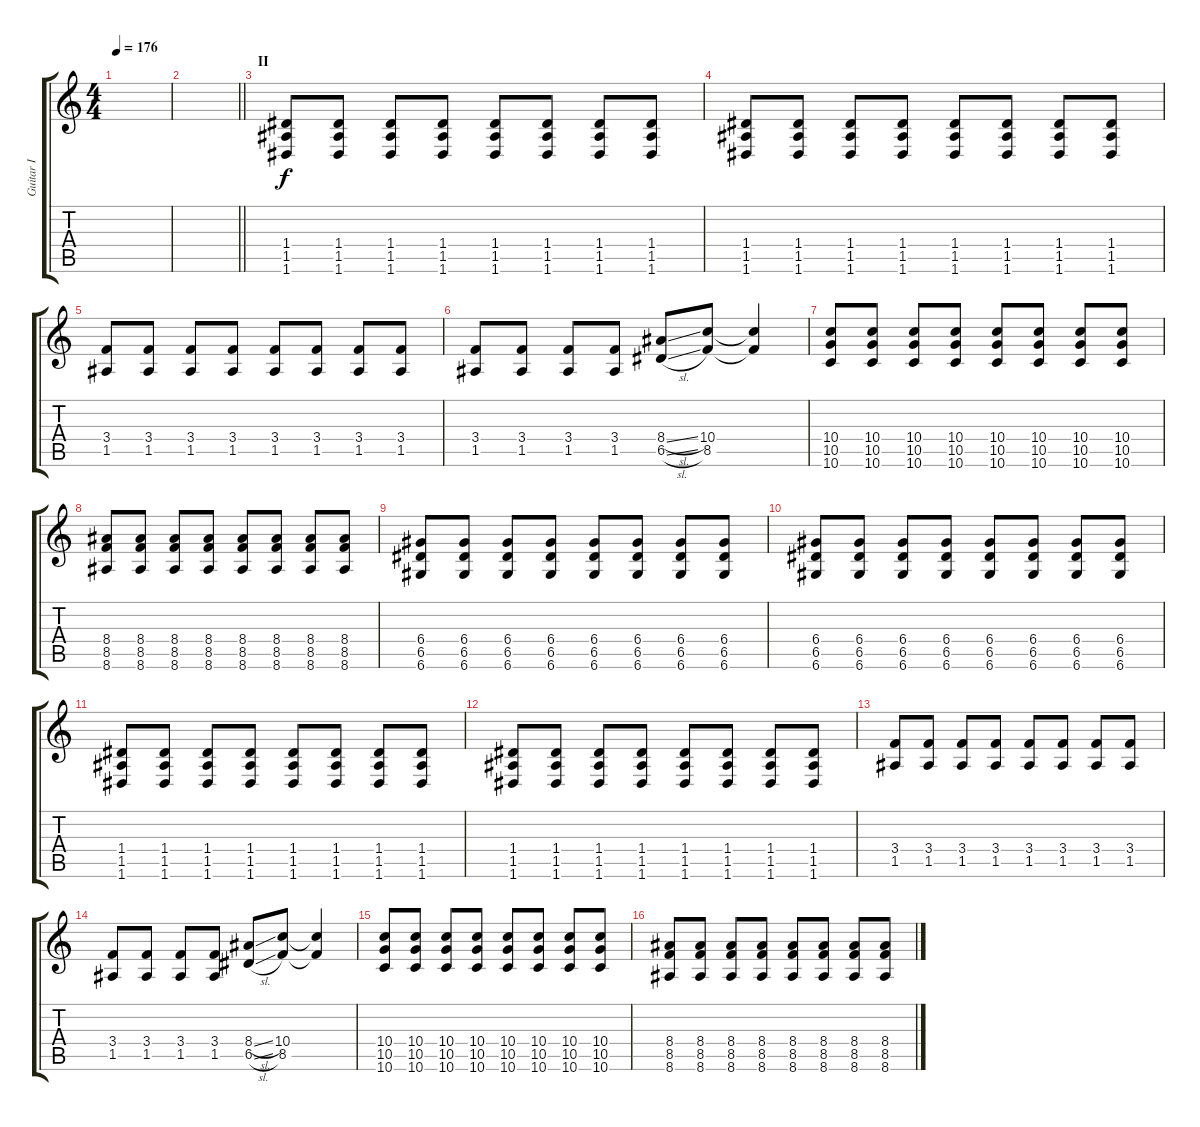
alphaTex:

\track ("Guitar I" "Guitar I") {instrument distortionguitar}
\staff {score tabs}
\tuning (E4 B3 G3 D3 A2 D2) {hide}
\ts (4 4)
\tempo 176
\clef g2
\ks c
|
\barLineRight lightlight
|
\section ("" "II")
(1.4 1.5 1.6).8 (1.4 1.5 1.6).8 (1.4 1.5 1.6).8 (1.4 1.5 1.6).8 (1.4 1.5 1.6).8 (1.4 1.5 1.6).8 (1.4 1.5 1.6).8 (1.4 1.5 1.6).8 |
(1.4 1.5 1.6).8 (1.4 1.5 1.6).8 (1.4 1.5 1.6).8 (1.4 1.5 1.6).8 (1.4 1.5 1.6).8 (1.4 1.5 1.6).8 (1.4 1.5 1.6).8 (1.4 1.5 1.6).8 |
(3.4 1.5).8 (3.4 1.5).8 (3.4 1.5).8 (3.4 1.5).8 (3.4 1.5).8 (3.4 1.5).8 (3.4 1.5).8 (3.4 1.5).8 |
(3.4 1.5).8 (3.4 1.5).8 (3.4 1.5).8 (3.4 1.5).8 (8.4{sl} 6.5{sl}).8 (10.4 8.5).8 (10.4{t} 8.5{t}).4 |
(10.4 10.5 10.6).8 (10.4 10.5 10.6).8 (10.4 10.5 10.6).8 (10.4 10.5 10.6).8 (10.4 10.5 10.6).8 (10.4 10.5 10.6).8 (10.4 10.5 10.6).8 (10.4 10.5 10.6).8 |
(8.4 8.5 8.6).8 (8.4 8.5 8.6).8 (8.4 8.5 8.6).8 (8.4 8.5 8.6).8 (8.4 8.5 8.6).8 (8.4 8.5 8.6).8 (8.4 8.5 8.6).8 (8.4 8.5 8.6).8 |
(6.4 6.5 6.6).8 (6.4 6.5 6.6).8 (6.4 6.5 6.6).8 (6.4 6.5 6.6).8 (6.4 6.5 6.6).8 (6.4 6.5 6.6).8 (6.4 6.5 6.6).8 (6.4 6.5 6.6).8 |
(6.4 6.5 6.6).8 (6.4 6.5 6.6).8 (6.4 6.5 6.6).8 (6.4 6.5 6.6).8 (6.4 6.5 6.6).8 (6.4 6.5 6.6).8 (6.4 6.5 6.6).8 (6.4 6.5 6.6).8 |
(1.4 1.5 1.6).8 (1.4 1.5 1.6).8 (1.4 1.5 1.6).8 (1.4 1.5 1.6).8 (1.4 1.5 1.6).8 (1.4 1.5 1.6).8 (1.4 1.5 1.6).8 (1.4 1.5 1.6).8 |
(1.4 1.5 1.6).8 (1.4 1.5 1.6).8 (1.4 1.5 1.6).8 (1.4 1.5 1.6).8 (1.4 1.5 1.6).8 (1.4 1.5 1.6).8 (1.4 1.5 1.6).8 (1.4 1.5 1.6).8 |
(3.4 1.5).8 (3.4 1.5).8 (3.4 1.5).8 (3.4 1.5).8 (3.4 1.5).8 (3.4 1.5).8 (3.4 1.5).8 (3.4 1.5).8 |
(3.4 1.5).8 (3.4 1.5).8 (3.4 1.5).8 (3.4 1.5).8 (8.4{sl} 6.5{sl}).8 (10.4 8.5).8 (10.4{t} 8.5{t}).4 |
(10.4 10.5 10.6).8 (10.4 10.5 10.6).8 (10.4 10.5 10.6).8 (10.4 10.5 10.6).8 (10.4 10.5 10.6).8 (10.4 10.5 10.6).8 (10.4 10.5 10.6).8 (10.4 10.5 10.6).8 |
(8.4 8.5 8.6).8 (8.4 8.5 8.6).8 (8.4 8.5 8.6).8 (8.4 8.5 8.6).8 (8.4 8.5 8.6).8 (8.4 8.5 8.6).8 (8.4 8.5 8.6).8 (8.4 8.5 8.6).8
